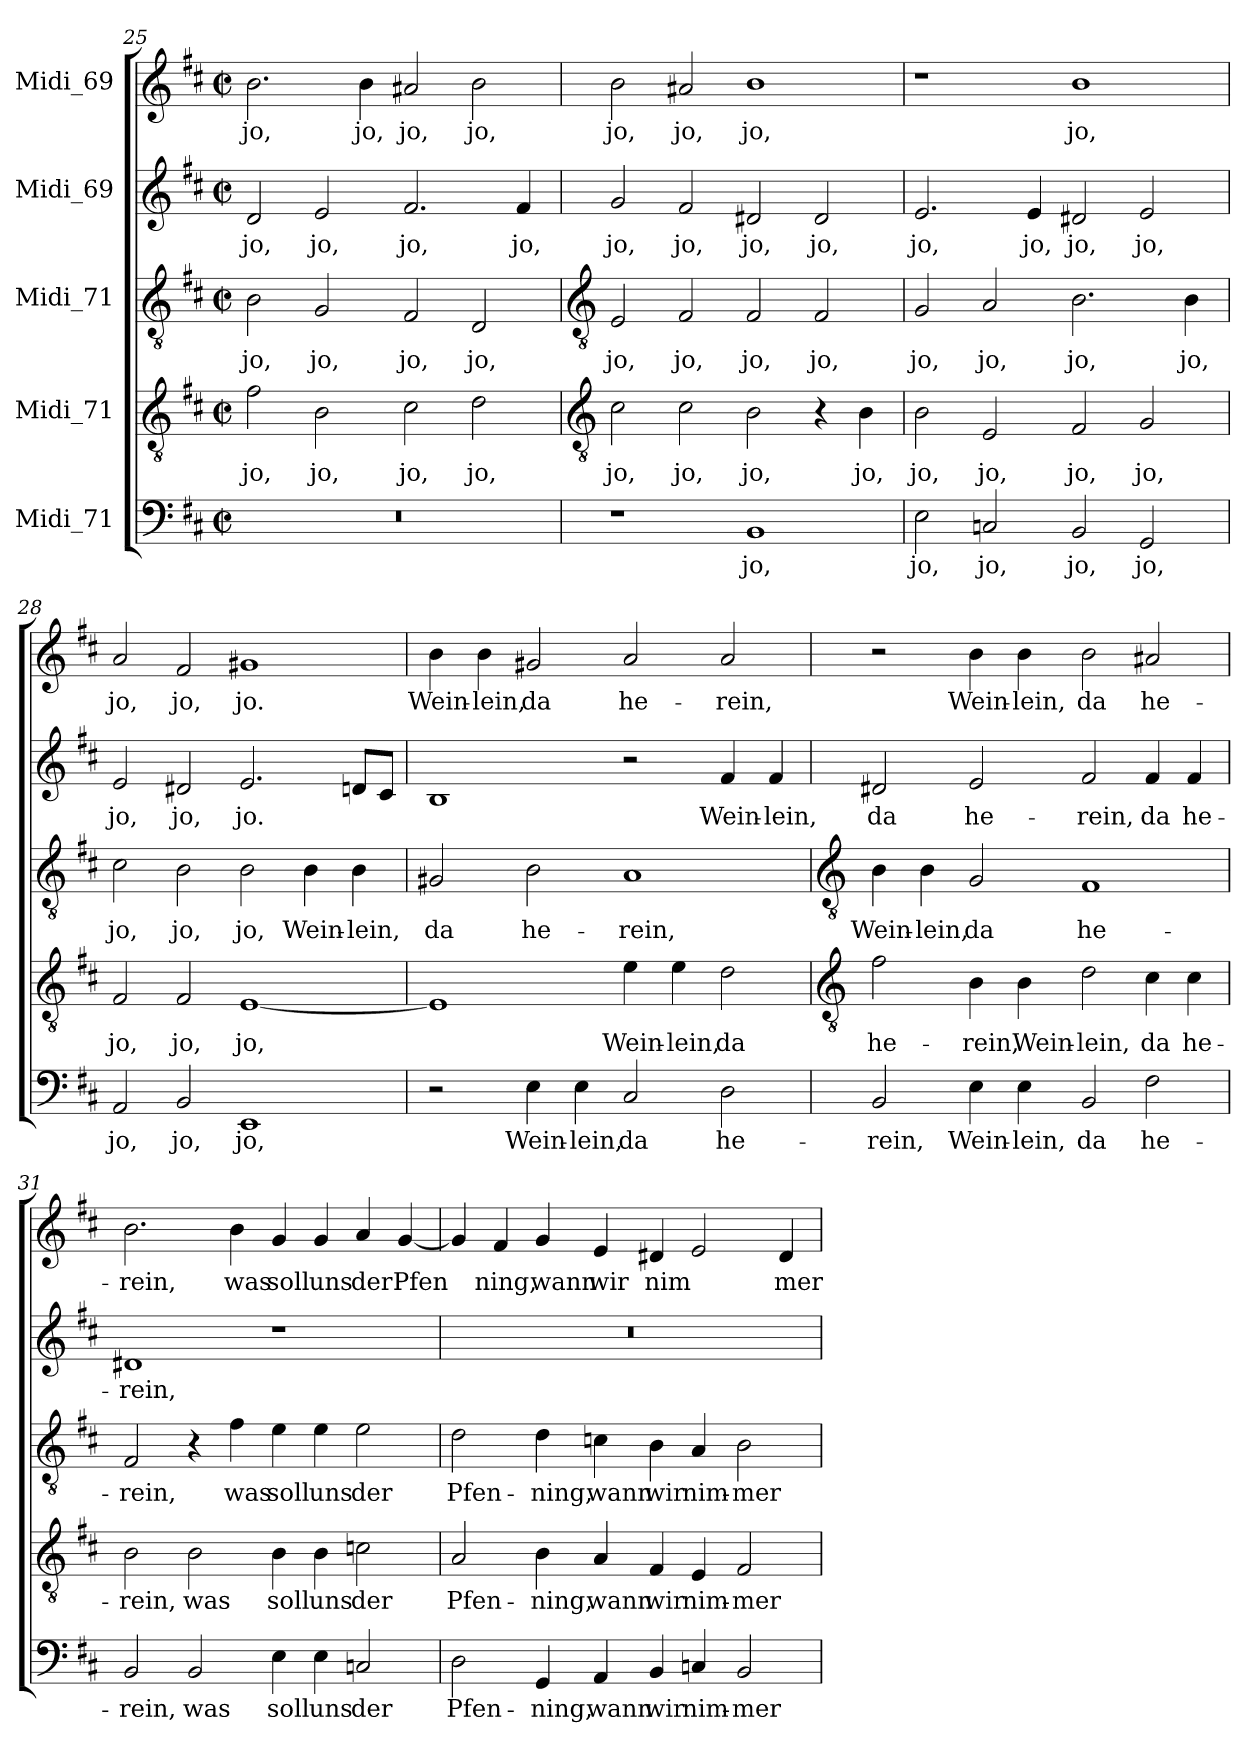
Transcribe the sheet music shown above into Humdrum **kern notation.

**kern	**text	**kern	**text	**kern	**text	**kern	**text	**kern	**text
*part5	*part5	*part4	*part4	*part3	*part3	*part2	*part2	*part1	*part1
*staff5	*staff5	*staff4	*staff4	*staff3	*staff3	*staff2	*staff2	*staff1	*staff1
*I"Midi_71	*	*I"Midi_71	*	*I"Midi_71	*	*I"Midi_69	*	*I"Midi_69	*
*clefF4	*	*clefGv2	*	*clefGv2	*	*clefG2	*	*clefG2	*
*k[f#c#]	*	*k[f#c#]	*	*k[f#c#]	*	*k[f#c#]	*	*k[f#c#]	*
*D:	*	*D:	*	*D:	*	*D:	*	*D:	*
*M4/2	*	*M4/2	*	*M4/2	*	*M4/2	*	*M4/2	*
*met(c|)	*	*met(c|)	*	*met(c|)	*	*met(c|)	*	*met(c|)	*
=25	=25	=25	=25	=25	=25	=25	=25	=25	=25
!	!	!	!LO:LY:b	!	!LO:LY:b	!	!LO:LY:b	!	!LO:LY:b
0r	.	2f#	jo,	2B	jo,	2d	jo,	2.b	jo,
!	!	!	!LO:LY:b	!	!LO:LY:b	!	!LO:LY:b	!	!
.	.	2B	jo,	2G	jo,	2e	jo,	.	.
!	!	!	!	!	!	!	!	!	!LO:LY:b
.	.	.	.	.	.	.	.	4b	jo,
!	!	!	!LO:LY:b	!	!LO:LY:b	!	!LO:LY:b	!	!LO:LY:b
.	.	2c#	jo,	2F#	jo,	2.f#	jo,	2a#X	jo,
!	!	!	!LO:LY:b	!	!LO:LY:b	!	!	!	!LO:LY:b
.	.	2d	jo,	2D	jo,	.	.	2b	jo,
!	!	!	!	!	!	!	!LO:LY:b	!	!
.	.	.	.	.	.	4f#	jo,	.	.
!!LO:LB:g=z
=26	=26	=26	=26	=26	=26	=26	=26	=26	=26
*	*	*clefGv2	*	*clefGv2	*	*	*	*	*
!	!	!	!LO:LY:b	!	!LO:LY:b	!	!LO:LY:b	!	!LO:LY:b
1r	.	2c#	jo,	2E	jo,	2g	jo,	2b	jo,
!	!	!	!LO:LY:b	!	!LO:LY:b	!	!LO:LY:b	!	!LO:LY:b
.	.	2c#	jo,	2F#	jo,	2f#	jo,	2a#X	jo,
!	!LO:LY:b	!	!LO:LY:b	!	!LO:LY:b	!	!LO:LY:b	!	!LO:LY:b
1BB	jo,	2B	jo,	2F#	jo,	2d#X	jo,	1b	jo,
!	!	!	!	!	!LO:LY:b	!	!LO:LY:b	!	!
.	.	4r	.	2F#	jo,	2d#	jo,	.	.
!	!	!	!LO:LY:b	!	!	!	!	!	!
.	.	4B	jo,	.	.	.	.	.	.
=27	=27	=27	=27	=27	=27	=27	=27	=27	=27
!	!LO:LY:b	!	!LO:LY:b	!	!LO:LY:b	!	!LO:LY:b	!	!
2E	jo,	2B	jo,	2G	jo,	2.e	jo,	1r	.
!	!LO:LY:b	!	!LO:LY:b	!	!LO:LY:b	!	!	!	!
2Cn	jo,	2E	jo,	2A	jo,	.	.	.	.
!	!	!	!	!	!	!	!LO:LY:b	!	!
.	.	.	.	.	.	4e	jo,	.	.
!	!LO:LY:b	!	!LO:LY:b	!	!LO:LY:b	!	!LO:LY:b	!	!LO:LY:b
2BB	jo,	2F#	jo,	2.B	jo,	2d#X	jo,	1b	jo,
!	!LO:LY:b	!	!LO:LY:b	!	!	!	!LO:LY:b	!	!
2GG	jo,	2G	jo,	.	.	2e	jo,	.	.
!	!	!	!	!	!LO:LY:b	!	!	!	!
.	.	.	.	4B	jo,	.	.	.	.
=28	=28	=28	=28	=28	=28	=28	=28	=28	=28
!	!LO:LY:b	!	!LO:LY:b	!	!LO:LY:b	!	!LO:LY:b	!	!LO:LY:b
2AA	jo,	2F#	jo,	2c#	jo,	2e	jo,	2a	jo,
!	!LO:LY:b	!	!LO:LY:b	!	!LO:LY:b	!	!LO:LY:b	!	!LO:LY:b
2BB	jo,	2F#	jo,	2B	jo,	2d#X	jo,	2f#	jo,
!	!LO:LY:b	!	!LO:LY:b	!	!LO:LY:b	!	!LO:LY:b	!	!LO:LY:b
1EE	jo,	[1E	jo,	2B	jo,	2.e	jo.	1g#X	jo.
!	!	!	!	!	!LO:LY:b	!	!	!	!
.	.	.	.	4B	Wein-	.	.	.	.
!	!	!	!	!	!LO:LY:b	!	!	!	!
.	.	.	.	4B	-lein,	8dnL	.	.	.
.	.	.	.	.	.	8c#J	.	.	.
=29	=29	=29	=29	=29	=29	=29	=29	=29	=29
!	!	!	!	!	!LO:LY:b	!	!	!	!LO:LY:b
2r	.	1E]	.	2G#X	da	1B	.	4b	Wein-
!	!	!	!	!	!	!	!	!	!LO:LY:b
.	.	.	.	.	.	.	.	4b	-lein,
!	!LO:LY:b	!	!	!	!LO:LY:b	!	!	!	!LO:LY:b
4E	Wein-	.	.	2B	he-	.	.	2g#X	da
!	!LO:LY:b	!	!	!	!	!	!	!	!
4E	-lein,	.	.	.	.	.	.	.	.
!	!LO:LY:b	!	!LO:LY:b	!	!LO:LY:b	!	!	!	!LO:LY:b
2C#	da	4e	Wein-	1A	-rein,	2r	.	2a	he-
!	!	!	!LO:LY:b	!	!	!	!	!	!
.	.	4e	-lein,	.	.	.	.	.	.
!	!LO:LY:b	!	!LO:LY:b	!	!	!	!LO:LY:b	!	!LO:LY:b
2D	he-	2d	da	.	.	4f#	Wein-	2a	-rein,
!	!	!	!	!	!	!	!LO:LY:b	!	!
.	.	.	.	.	.	4f#	-lein,	.	.
!!LO:LB:g=z
=30	=30	=30	=30	=30	=30	=30	=30	=30	=30
*	*	*clefGv2	*	*clefGv2	*	*	*	*	*
!	!LO:LY:b	!	!LO:LY:b	!	!LO:LY:b	!	!LO:LY:b	!	!
2BB	-rein,	2f#	he-	4B	Wein-	2d#X	da	2r	.
!	!	!	!	!	!LO:LY:b	!	!	!	!
.	.	.	.	4B	-lein,	.	.	.	.
!	!LO:LY:b	!	!LO:LY:b	!	!LO:LY:b	!	!LO:LY:b	!	!LO:LY:b
4E	Wein-	4B	-rein,	2G	da	2e	he-	4b	Wein-
!	!LO:LY:b	!	!LO:LY:b	!	!	!	!	!	!LO:LY:b
4E	-lein,	4B	Wein-	.	.	.	.	4b	-lein,
!	!LO:LY:b	!	!LO:LY:b	!	!LO:LY:b	!	!LO:LY:b	!	!LO:LY:b
2BB	da	2d	-lein,	1F#	he-	2f#	-rein,	2b	da
!	!LO:LY:b	!	!LO:LY:b	!	!	!	!LO:LY:b	!	!LO:LY:b
2F#	he-	4c#	da	.	.	4f#	da	2a#X	he-
!	!	!	!LO:LY:b	!	!	!	!LO:LY:b	!	!
.	.	4c#	he-	.	.	4f#	he-	.	.
=31	=31	=31	=31	=31	=31	=31	=31	=31	=31
!	!LO:LY:b	!	!LO:LY:b	!	!LO:LY:b	!	!LO:LY:b	!	!LO:LY:b
2BB	-rein,	2B	-rein,	2F#	-rein,	1d#X	-rein,	2.b	-rein,
!	!LO:LY:b	!	!LO:LY:b	!	!	!	!	!	!
2BB	was	2B	was	4r	.	.	.	.	.
!	!	!	!	!	!LO:LY:b	!	!	!	!LO:LY:b
.	.	.	.	4f#	was	.	.	4b	was
!	!LO:LY:b	!	!LO:LY:b	!	!LO:LY:b	!	!	!	!LO:LY:b
4E	soll	4B	soll	4e	soll	1r	.	4g	soll
!	!LO:LY:b	!	!LO:LY:b	!	!LO:LY:b	!	!	!	!LO:LY:b
4E	uns	4B	uns	4e	uns	.	.	4g	uns
!	!LO:LY:b	!	!LO:LY:b	!	!LO:LY:b	!	!	!	!LO:LY:b
2Cn	der	2cn	der	2e	der	.	.	4a	der
!	!	!	!	!	!	!	!	!	!LO:LY:b
.	.	.	.	.	.	.	.	[4g	Pfen
=32	=32	=32	=32	=32	=32	=32	=32	=32	=32
!	!LO:LY:b	!	!LO:LY:b	!	!LO:LY:b	!	!	!	!
2D	Pfen-	2A	Pfen-	2d	Pfen-	0r	.	4g]	.
!	!	!	!	!	!	!	!	!	!LO:LY:b
.	.	.	.	.	.	.	.	4f#	ning,
!	!LO:LY:b	!	!LO:LY:b	!	!LO:LY:b	!	!	!	!LO:LY:b
4GG	-ning,	4B	-ning,	4d	-ning,	.	.	4g	wann
!	!LO:LY:b	!	!LO:LY:b	!	!LO:LY:b	!	!	!	!LO:LY:b
4AA	wann	4A	wann	4cn	wann	.	.	4e	wir
!	!LO:LY:b	!	!LO:LY:b	!	!LO:LY:b	!	!	!	!LO:LY:b
4BB	wir	4F#	wir	4B	wir	.	.	4d#X	nim
!	!LO:LY:b	!	!LO:LY:b	!	!LO:LY:b	!	!	!	!
4Cn	nim-	4E	nim-	4A	nim-	.	.	2e	.
!	!LO:LY:b	!	!LO:LY:b	!	!LO:LY:b	!	!	!	!
2BB	-mer	2F#	-mer	2B	-mer	.	.	.	.
!	!	!	!	!	!	!	!	!	!LO:LY:b
.	.	.	.	.	.	.	.	4d#	mer
=	=	=	=	=	=	=	=	=	=
*-	*-	*-	*-	*-	*-	*-	*-	*-	*-
